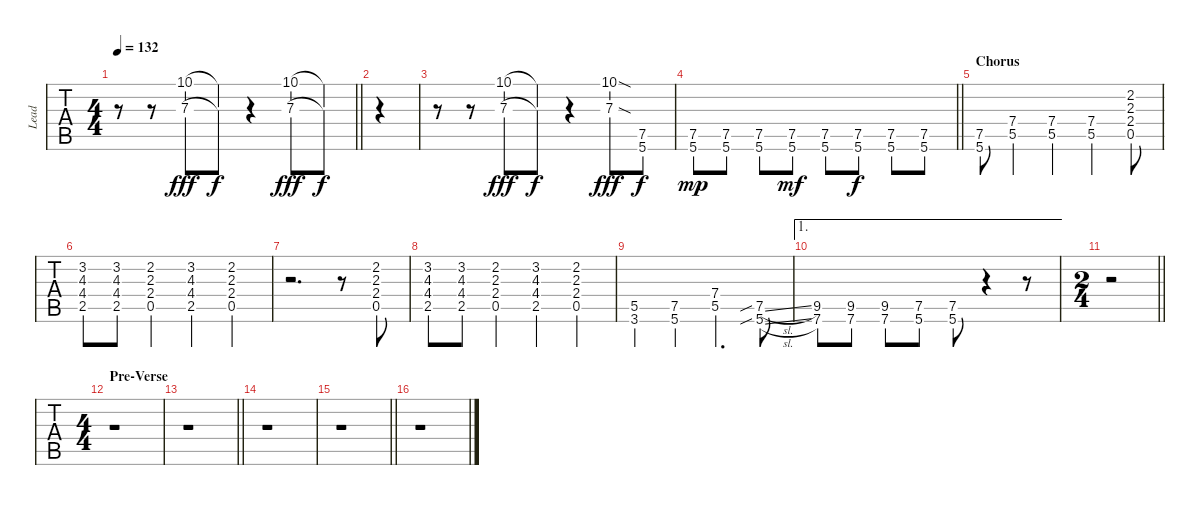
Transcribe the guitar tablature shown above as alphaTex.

\track ("Lead" "Lead") {instrument distortionguitar}
\staff {tabs}
\tuning (E4 B3 G3 D3 A2 E2) {hide}
\ts (4 4)
\tempo 132
\clef g2
\barLineRight lightlight
\ks d
r.8{dy f} r.8 (10.1 7.3).8{dy fff} (10.1{t} 7.3{t}).8{dy f} r.4 (10.1 7.3).8{dy fff} (10.1{t} 7.3{t}).8{dy f} |
|
r.8 r.8 (10.1 7.3).8{dy fff} (10.1{t} 7.3{t}).8{dy f} r.4 (10.1{sod} 7.3{sod}).8{dy fff} (7.5 5.6).8{dy f} |
\barLineRight lightlight
(7.5 5.6).8{dy mp} (7.5 5.6).8 (7.5 5.6).8 (7.5 5.6).8{dy mf} (7.5 5.6).8 (7.5 5.6).8{dy f} (7.5 5.6).8 (7.5 5.6).8 |
\section ("" "Chorus")
(7.5 5.6).8 (7.4 5.5).4 (7.4 5.5).4 (7.4 5.5).4 (2.2 2.3 2.4 0.5).8 |
(3.2 4.3 4.4 2.5).8 (3.2 4.3 4.4 2.5).8 (2.2 2.3 2.4 0.5).4 (3.2 4.3 4.4 2.5).4 (2.2 2.3 2.4 0.5).4 |
r.2{d} r.8 (2.2 2.3 2.4 0.5).8 |
(3.2 4.3 4.4 2.5).8 (3.2 4.3 4.4 2.5).8 (2.2 2.3 2.4 0.5).4 (3.2 4.3 4.4 2.5).4 (2.2 2.3 2.4 0.5).4 |
(5.5 3.6).4 (7.5 5.6).4 (7.4 5.5).4{d} (7.5{sib sl} 5.6{sib sl}).8 |
\ae 1
(9.5 7.6).8 (9.5 7.6).8 (9.5 7.6).8 (7.5 5.6).8 (7.5 5.6).8 r.4 r.8 |
\ts (2 4)
\barLineRight lightlight
r.2 |
\ts (4 4)
\section ("" "Pre-Verse")
r.1 |
\barLineRight lightlight
r.1 |
r.1 |
\barLineRight lightlight
r.1 |
r.1
